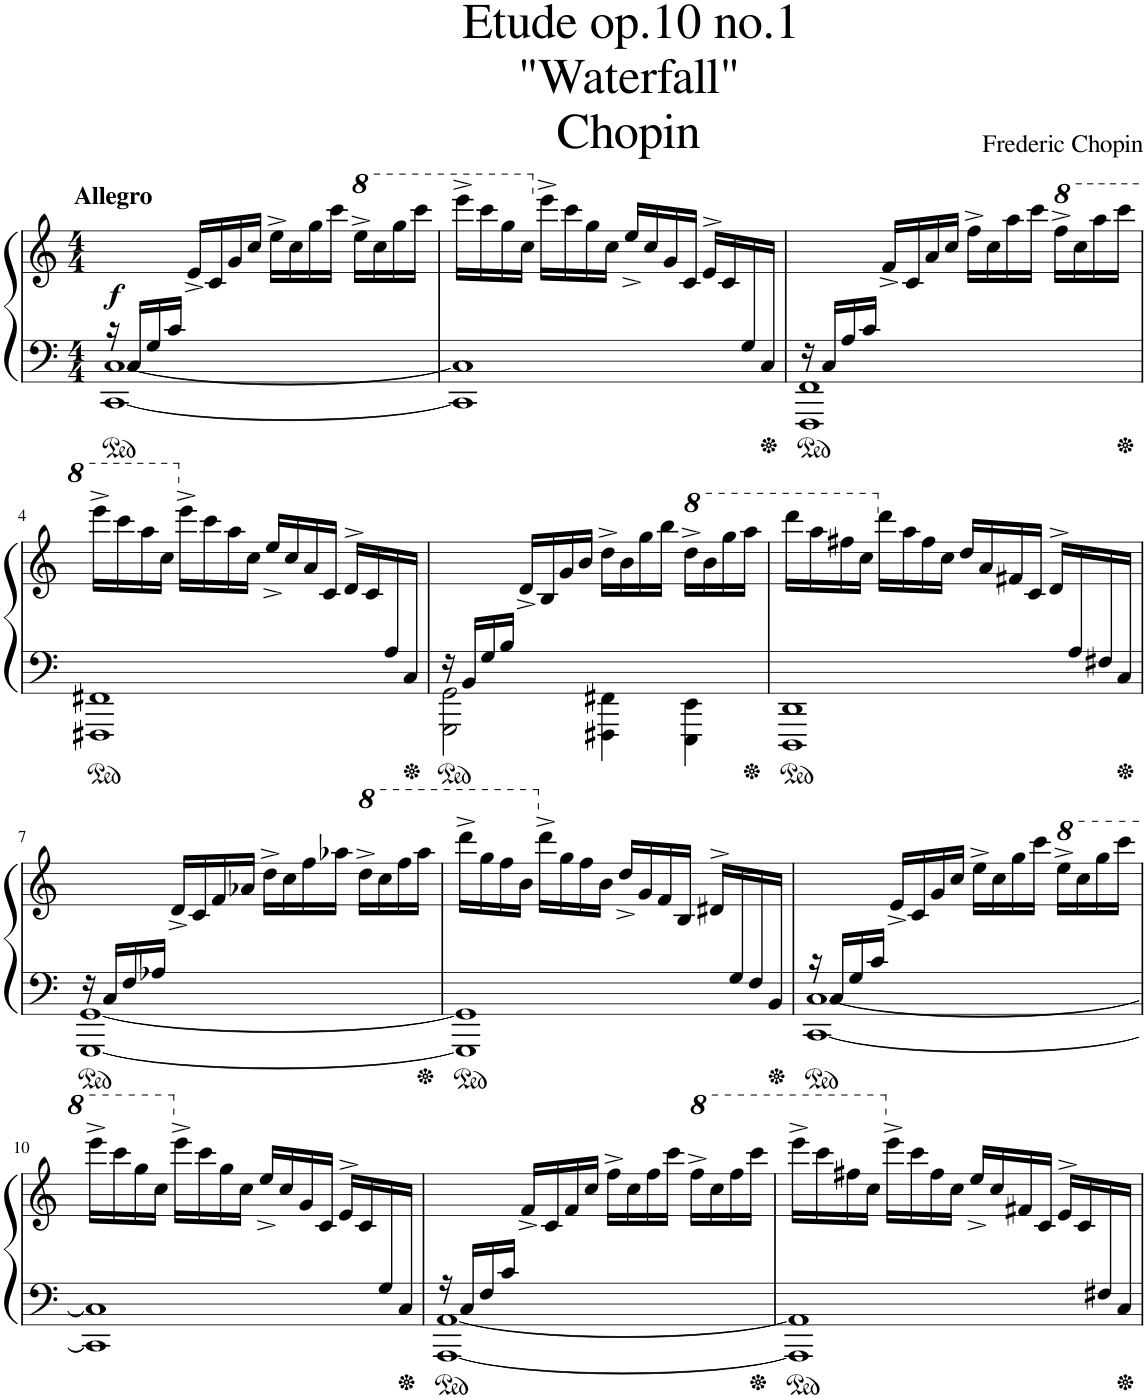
**kern	**kern	**dynam
*part1	*part1	*part1
*staff2	*staff1	*staff1/2
*I"피아노	*	*
*clefF4	*clefG2	*
*k[]	*k[]	*
*M4/4	*M4/4	*
=1	=1	=1
*^	*	*
!	!	!LO:TX:a:B:t=Allegro	!
!	!	!	!LO:DY:a=2
16r	[1CC^ [1C^	4ryy	f
16C/LL	.	.	.
16G/	.	.	.
16c/JJ	.	.	.
4ryy	.	16e^/LL	.
.	.	16c/	.
.	.	16g/	.
.	.	16cc/JJ	.
2ryy	.	16ee^\LL	.
.	.	16cc\	.
.	.	16gg\	.
.	.	16ccc\JJ	.
*	*	*8va	*
.	.	16eee^\LL	.
.	.	16ccc\	.
.	.	16ggg\	.
.	.	16cccc\JJ	.
=2	=2	=2	=2
*	*	*^	*
2.ryy	1CC]^ 1C]^	16eeee^\LL	2.ryy	.
.	.	16cccc\	.	.
.	.	16ggg\	.	.
.	.	16ccc\JJ	.	.
*	*	*X8va	*	*
.	.	16eee^\LL	.	.
.	.	16ccc\	.	.
.	.	16gg\	.	.
.	.	16cc\JJ	.	.
.	.	16ee^/LL	.	.
.	.	16cc/	.	.
.	.	16g/	.	.
.	.	16c/JJ	.	.
8ryy	.	16ryy	16e^/LL	.
.	.	16ryy	16c/	.
16G/	.	16ryy	8ryy	.
16C/JJ	.	16ryy	.	.
*	*	*v	*v	*
=3	=3	=3	=3
16r	1FFF^ 1FF^	4ryy	.
16C/LL	.	.	.
16A/	.	.	.
16c/JJ	.	.	.
4ryy	.	16f^/LL	.
.	.	16c/	.
.	.	16a/	.
.	.	16cc/JJ	.
2ryy	.	16ff^\LL	.
.	.	16cc\	.
.	.	16aa\	.
.	.	16ccc\JJ	.
*	*	*8va	*
.	.	16fff^\LL	.
.	.	16ccc\	.
.	.	16aaa\	.
.	.	16cccc\JJ	.
!!LO:LB:g=z
=4	=4	=4	=4
*	*	*^	*
2.ryy	1FFF#X^ 1FF#X^	16eeee^\LL	2.ryy	.
.	.	16cccc\	.	.
.	.	16aaa\	.	.
.	.	16ccc\JJ	.	.
*	*	*X8va	*	*
.	.	16eee^\LL	.	.
.	.	16ccc\	.	.
.	.	16aa\	.	.
.	.	16cc\JJ	.	.
.	.	16ee^/LL	.	.
.	.	16cc/	.	.
.	.	16a/	.	.
.	.	16c/JJ	.	.
8ryy	.	16ryy	16d^/LL	.
.	.	16ryy	16c/	.
16A/	.	16ryy	8ryy	.
16C/JJ	.	16ryy	.	.
*	*	*v	*v	*
=5	=5	=5	=5
16r	2GGG\^ 2GG\^	4ryy	.
16BB/LL	.	.	.
16G/	.	.	.
16B/JJ	.	.	.
4ryy	.	16d^/LL	.
.	.	16B/	.
.	.	16g/	.
.	.	16b/JJ	.
2ryy	4FFF#X\^ 4FF#X\^	16dd^\LL	.
.	.	16b\	.
.	.	16gg\	.
.	.	16bb\JJ	.
*	*	*8va	*
.	4EEE\^ 4EE\^	16ddd^\LL	.
.	.	16bb\	.
.	.	16ggg\	.
.	.	16aaa\JJ	.
=6	=6	=6	=6
*	*	*^	*
2.ryy	1DDD^ 1DD^	16dddd\LL	2.ryy	.
.	.	16aaa\	.	.
.	.	16fff#X\	.	.
.	.	16ccc\JJ	.	.
*	*	*X8va	*	*
.	.	16ddd\LL	.	.
.	.	16aa\	.	.
.	.	16ff#\	.	.
.	.	16cc\JJ	.	.
.	.	16dd/LL	.	.
.	.	16a/	.	.
.	.	16f#X/	.	.
.	.	16c/JJ	.	.
16ryy	.	16ryy	16d^/LL	.
16A/	.	16ryy	8.ryy	.
16F#X/	.	16ryy	.	.
16C/JJ	.	16ryy	.	.
*	*	*v	*v	*
!!LO:LB:g=z
=7	=7	=7	=7
16r	[1GGG^ [1GG^	4ryy	.
16C/LL	.	.	.
16F/	.	.	.
16A-X/JJ	.	.	.
4ryy	.	16d^/LL	.
.	.	16c/	.
.	.	16f/	.
.	.	16a-X/JJ	.
2ryy	.	16dd^\LL	.
.	.	16cc\	.
.	.	16ff\	.
.	.	16aa-X\JJ	.
*	*	*8va	*
.	.	16ddd^\LL	.
.	.	16ccc\	.
.	.	16fff\	.
.	.	16aaa-\JJ	.
=8	=8	=8	=8
*	*	*^	*
2.ryy	1GGG] 1GG]	16dddd^\LL	2.ryy	.
.	.	16ggg\	.	.
.	.	16fff\	.	.
.	.	16bb\JJ	.	.
*	*	*X8va	*	*
.	.	16ddd^\LL	.	.
.	.	16gg\	.	.
.	.	16ff\	.	.
.	.	16b\JJ	.	.
.	.	16dd^/LL	.	.
.	.	16g/	.	.
.	.	16f/	.	.
.	.	16B/JJ	.	.
16ryy	.	16ryy	16d#X^/LL	.
16G/	.	16ryy	8.ryy	.
16F/	.	16ryy	.	.
16BB/JJ	.	16ryy	.	.
*	*	*v	*v	*
=9	=9	=9	=9
16r	[1CC^ [1C^	4ryy	.
16C/LL	.	.	.
16G/	.	.	.
16c/JJ	.	.	.
4ryy	.	16e^/LL	.
.	.	16c/	.
.	.	16g/	.
.	.	16cc/JJ	.
2ryy	.	16ee^\LL	.
.	.	16cc\	.
.	.	16gg\	.
.	.	16ccc\JJ	.
*	*	*8va	*
.	.	16eee^\LL	.
.	.	16ccc\	.
.	.	16ggg\	.
.	.	16cccc\JJ	.
!!LO:LB:g=z
=10	=10	=10	=10
*	*	*^	*
2.ryy	1CC] 1C]	16eeee^\LL	2.ryy	.
.	.	16cccc\	.	.
.	.	16ggg\	.	.
.	.	16ccc\JJ	.	.
*	*	*X8va	*	*
.	.	16eee^\LL	.	.
.	.	16ccc\	.	.
.	.	16gg\	.	.
.	.	16cc\JJ	.	.
.	.	16ee^/LL	.	.
.	.	16cc/	.	.
.	.	16g/	.	.
.	.	16c/JJ	.	.
8ryy	.	16ryy	16e^/LL	.
.	.	16ryy	16c/	.
16G/	.	16ryy	8ryy	.
16C/JJ	.	16ryy	.	.
*	*	*v	*v	*
=11	=11	=11	=11
16r	[1AAA^ [1AA^	4ryy	.
16C/LL	.	.	.
16F/	.	.	.
16c/JJ	.	.	.
4ryy	.	16f^/LL	.
.	.	16c/	.
.	.	16f/	.
.	.	16cc/JJ	.
2ryy	.	16ff^\LL	.
.	.	16cc\	.
.	.	16ff\	.
.	.	16ccc\JJ	.
*	*	*8va	*
.	.	16fff^\LL	.
.	.	16ccc\	.
.	.	16fff\	.
.	.	16cccc\JJ	.
=12	=12	=12	=12
*	*	*^	*
2.ryy	1AAA] 1AA]	16eeee^\LL	2.ryy	.
.	.	16cccc\	.	.
.	.	16fff#X\	.	.
.	.	16ccc\JJ	.	.
*	*	*X8va	*	*
.	.	16eee^\LL	.	.
.	.	16ccc\	.	.
.	.	16ff#\	.	.
.	.	16cc\JJ	.	.
.	.	16ee^/LL	.	.
.	.	16cc/	.	.
.	.	16f#X/	.	.
.	.	16c/JJ	.	.
8ryy	.	16ryy	16e^/LL	.
.	.	16ryy	16c/	.
16F#X/	.	16ryy	8ryy	.
16C/JJ	.	16ryy	.	.
*v	*v	*	*	*
*	*v	*v	*
=	=	=
*-	*-	*-
